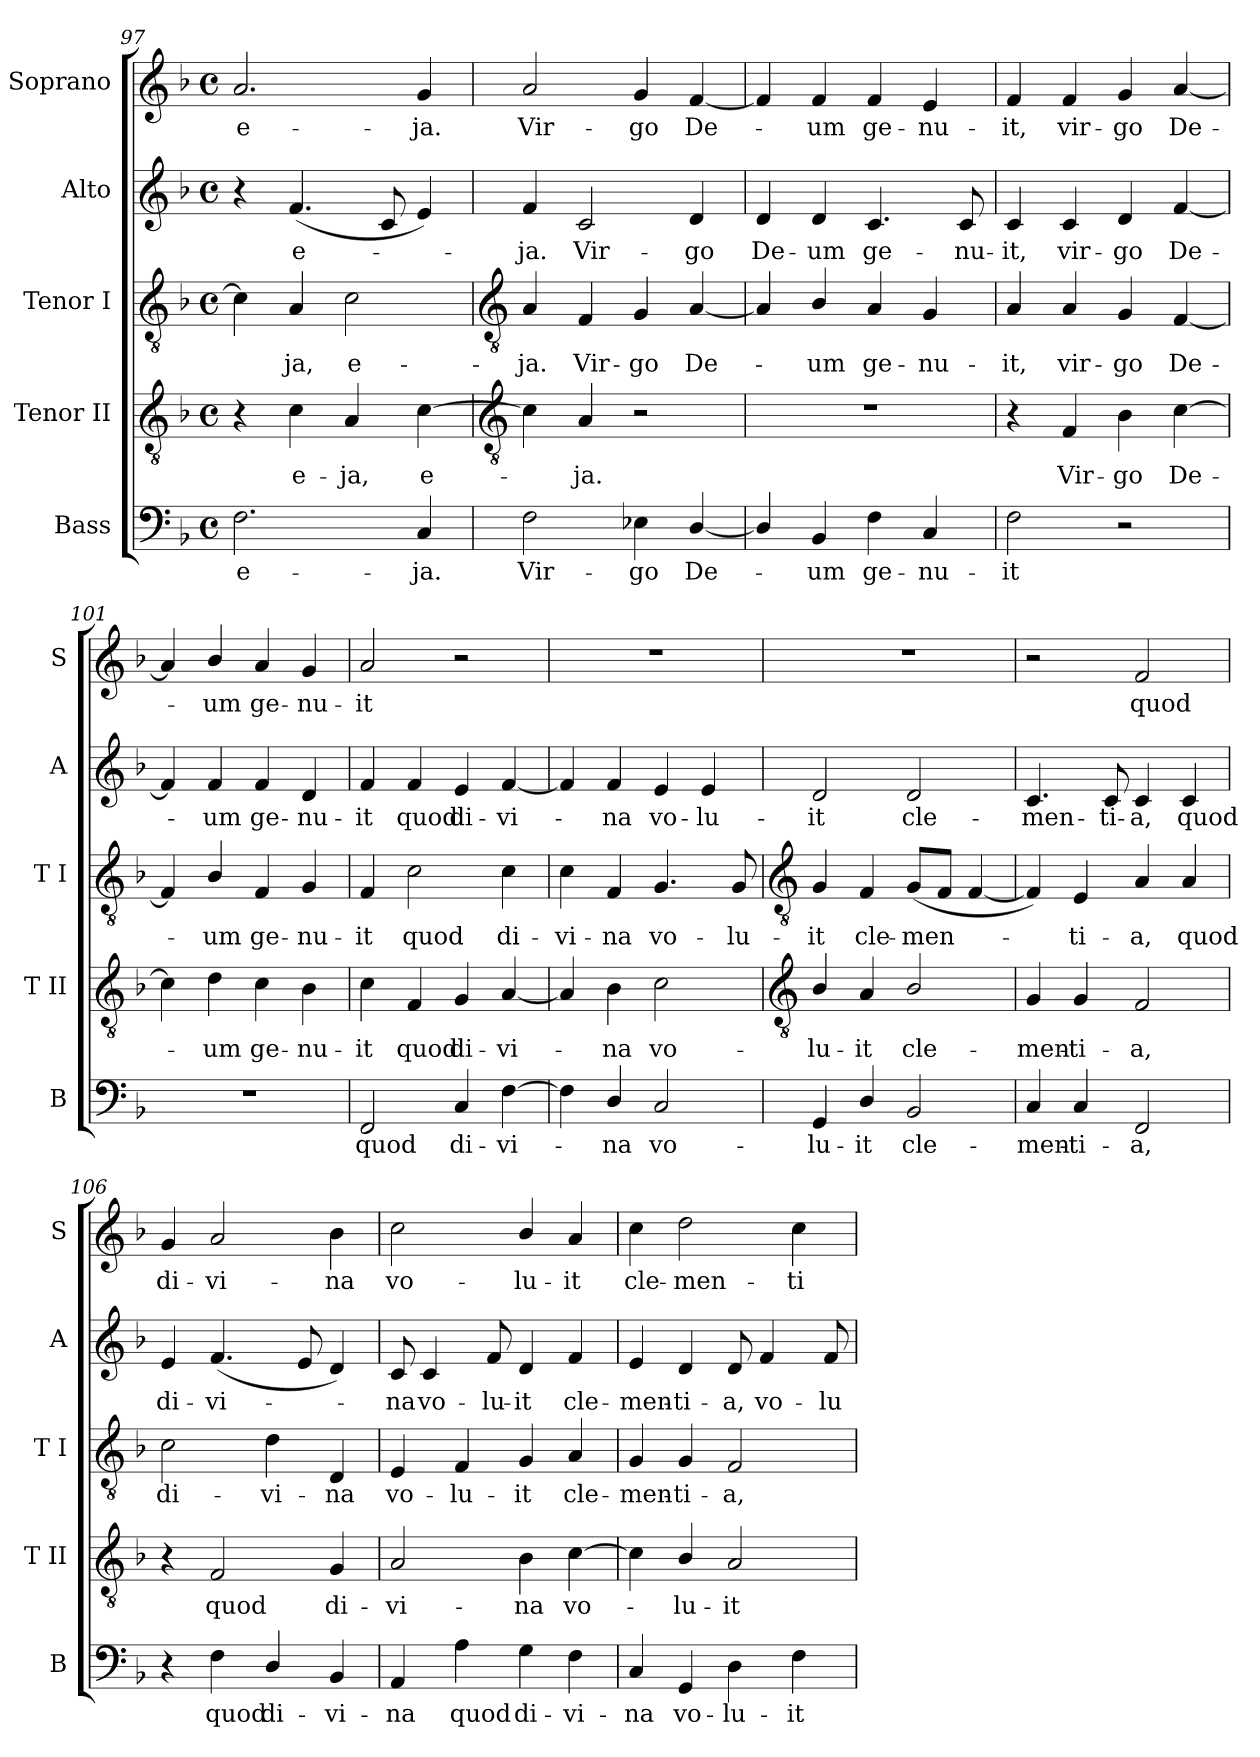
**kern	**text	**kern	**text	**kern	**text	**kern	**text	**kern	**text
*part5	*part5	*part4	*part4	*part3	*part3	*part2	*part2	*part1	*part1
*staff5	*staff5	*staff4	*staff4	*staff3	*staff3	*staff2	*staff2	*staff1	*staff1
*I"Bass	*	*I"Tenor II	*	*I"Tenor I	*	*I"Alto	*	*I"Soprano	*
*I'B	*	*I'T II	*	*I'T I	*	*I'A	*	*I'S	*
*clefF4	*	*clefGv2	*	*clefGv2	*	*clefG2	*	*clefG2	*
*k[b-]	*	*k[b-]	*	*k[b-]	*	*k[b-]	*	*k[b-]	*
*F:	*	*F:	*	*F:	*	*F:	*	*F:	*
*M4/4	*	*M4/4	*	*M4/4	*	*M4/4	*	*M4/4	*
*met(c)	*	*met(c)	*	*met(c)	*	*met(c)	*	*met(c)	*
=97	=97	=97	=97	=97	=97	=97	=97	=97	=97
!	!LO:LY:b	!	!	!	!	!	!	!	!LO:LY:b
2.F	e-	4r	.	4c]	.	4r	.	2.a	e-
!	!	!	!LO:LY:b	!	!LO:LY:b	!	!LO:LY:b	!	!
.	.	4c	e-	4A	ja,	(<4.f	e-	.	.
!	!	!	!LO:LY:b	!	!LO:LY:b	!	!	!	!
.	.	4A	-ja,	2c	e-	.	.	.	.
.	.	.	.	.	.	8c	.	.	.
!	!LO:LY:b	!	!LO:LY:b	!	!	!	!	!	!LO:LY:b
4C	-ja.	[4c	e-	.	.	4e)	.	4g	-ja.
!!LO:LB:g=z
=98	=98	=98	=98	=98	=98	=98	=98	=98	=98
*	*	*clefGv2	*	*clefGv2	*	*	*	*	*
!	!LO:LY:b	!	!	!	!LO:LY:b	!	!LO:LY:b	!	!LO:LY:b
2F	Vir-	4c]	.	4A	-ja.	4f	ja.	2a	Vir-
!	!	!	!LO:LY:b	!	!LO:LY:b	!	!LO:LY:b	!	!
.	.	4A	ja.	4F	Vir-	2c	Vir-	.	.
!	!LO:LY:b	!	!	!	!LO:LY:b	!	!	!	!LO:LY:b
4E-X	-go	2r	.	4G	-go	.	.	4g	-go
!	!LO:LY:b	!	!	!	!LO:LY:b	!	!LO:LY:b	!	!LO:LY:b
[4D/	De-	.	.	[4A	De-	4d	-go	[4f	De-
=99	=99	=99	=99	=99	=99	=99	=99	=99	=99
!	!	!	!	!	!	!	!LO:LY:b	!	!
4D/]	.	1r	.	4A]	.	4d	De-	4f]	.
!	!LO:LY:b	!	!	!	!LO:LY:b	!	!LO:LY:b	!	!LO:LY:b
4BB-	um	.	.	4B-/	um	4d	-um	4f	um
!	!LO:LY:b	!	!	!	!LO:LY:b	!	!LO:LY:b	!	!LO:LY:b
4F	ge-	.	.	4A	ge-	4.c	ge-	4f	ge-
!	!LO:LY:b	!	!	!	!LO:LY:b	!	!	!	!LO:LY:b
4C	-nu-	.	.	4G	-nu-	.	.	4e	-nu-
!	!	!	!	!	!	!	!LO:LY:b	!	!
.	.	.	.	.	.	8c	-nu-	.	.
=100	=100	=100	=100	=100	=100	=100	=100	=100	=100
!	!LO:LY:b	!	!	!	!LO:LY:b	!	!LO:LY:b	!	!LO:LY:b
2F	-it	4r	.	4A	-it,	4c	-it,	4f	-it,
!	!	!	!LO:LY:b	!	!LO:LY:b	!	!LO:LY:b	!	!LO:LY:b
.	.	4F	Vir-	4A	vir-	4c	vir-	4f	vir-
!	!	!	!LO:LY:b	!	!LO:LY:b	!	!LO:LY:b	!	!LO:LY:b
2r	.	4B-	-go	4G	-go	4d	-go	4g	-go
!	!	!	!LO:LY:b	!	!LO:LY:b	!	!LO:LY:b	!	!LO:LY:b
.	.	[4c	De-	[4F	De-	[4f	De-	[4a	De-
=101	=101	=101	=101	=101	=101	=101	=101	=101	=101
1r	.	4c]	.	4F]	.	4f]	.	4a]	.
!	!	!	!LO:LY:b	!	!LO:LY:b	!	!LO:LY:b	!	!LO:LY:b
.	.	4d	um	4B-/	um	4f	um	4b-/	um
!	!	!	!LO:LY:b	!	!LO:LY:b	!	!LO:LY:b	!	!LO:LY:b
.	.	4c	ge-	4F	ge-	4f	ge-	4a	ge-
!	!	!	!LO:LY:b	!	!LO:LY:b	!	!LO:LY:b	!	!LO:LY:b
.	.	4B-	-nu-	4G	-nu-	4d	-nu-	4g	-nu-
=102	=102	=102	=102	=102	=102	=102	=102	=102	=102
!	!LO:LY:b	!	!LO:LY:b	!	!LO:LY:b	!	!LO:LY:b	!	!LO:LY:b
2FF	quod	4c	-it	4F	-it	4f	-it	2a	-it
!	!	!	!LO:LY:b	!	!LO:LY:b	!	!LO:LY:b	!	!
.	.	4F	quod	2c	quod	4f	quod	.	.
!	!LO:LY:b	!	!LO:LY:b	!	!	!	!LO:LY:b	!	!
4C	di-	4G	di-	.	.	4e	di-	2r	.
!	!LO:LY:b	!	!LO:LY:b	!	!LO:LY:b	!	!LO:LY:b	!	!
[4F	-vi-	[4A	-vi-	4c	di-	[4f	-vi-	.	.
=103	=103	=103	=103	=103	=103	=103	=103	=103	=103
!	!	!	!	!	!LO:LY:b	!	!	!	!
4F]	.	4A]	.	4c	-vi-	4f]	.	1r	.
!	!LO:LY:b	!	!LO:LY:b	!	!LO:LY:b	!	!LO:LY:b	!	!
4D/	na	4B-	na	4F	-na	4f	na	.	.
!	!LO:LY:b	!	!LO:LY:b	!	!LO:LY:b	!	!LO:LY:b	!	!
2C	vo-	2c	vo-	4.G	vo-	4e	vo-	.	.
!	!	!	!	!	!	!	!LO:LY:b	!	!
.	.	.	.	.	.	4e	-lu-	.	.
!	!	!	!	!	!LO:LY:b	!	!	!	!
.	.	.	.	8G	-lu-	.	.	.	.
!!LO:LB:g=z
=104	=104	=104	=104	=104	=104	=104	=104	=104	=104
*	*	*clefGv2	*	*clefGv2	*	*	*	*	*
!	!LO:LY:b	!	!LO:LY:b	!	!LO:LY:b	!	!LO:LY:b	!	!
4GG	-lu-	4B-/	-lu-	4G	-it	2d	-it	1r	.
!	!LO:LY:b	!	!LO:LY:b	!	!LO:LY:b	!	!	!	!
4D/	-it	4A	-it	4F	cle-	.	.	.	.
!	!LO:LY:b	!	!LO:LY:b	!	!LO:LY:b	!	!LO:LY:b	!	!
2BB-	cle-	2B-/	cle-	(<8GL	-men-	2d	cle-	.	.
.	.	.	.	8FJ	.	.	.	.	.
.	.	.	.	[4F	.	.	.	.	.
=105	=105	=105	=105	=105	=105	=105	=105	=105	=105
!	!LO:LY:b	!	!LO:LY:b	!	!	!	!LO:LY:b	!	!
4C	-men-	4G	-men-	4F])	.	4.c	-men-	2r	.
!	!LO:LY:b	!	!LO:LY:b	!	!LO:LY:b	!	!	!	!
4C	-ti-	4G	-ti-	4E	ti-	.	.	.	.
!	!	!	!	!	!	!	!LO:LY:b	!	!
.	.	.	.	.	.	8c	-ti-	.	.
!	!LO:LY:b	!	!LO:LY:b	!	!LO:LY:b	!	!LO:LY:b	!	!LO:LY:b
2FF	-a,	2F	-a,	4A	-a,	4c	-a,	2f	quod
!	!	!	!	!	!LO:LY:b	!	!LO:LY:b	!	!
.	.	.	.	4A	quod	4c	quod	.	.
=106	=106	=106	=106	=106	=106	=106	=106	=106	=106
!	!	!	!	!	!LO:LY:b	!	!LO:LY:b	!	!LO:LY:b
4r	.	4r	.	2c	di-	4e	di-	4g	di-
!	!LO:LY:b	!	!LO:LY:b	!	!	!	!LO:LY:b	!	!LO:LY:b
4F	quod	2F	quod	.	.	(<4.f	-vi-	2a	-vi-
!	!LO:LY:b	!	!	!	!LO:LY:b	!	!	!	!
4D/	di-	.	.	4d	-vi-	.	.	.	.
.	.	.	.	.	.	8e	.	.	.
!	!LO:LY:b	!	!LO:LY:b	!	!LO:LY:b	!	!	!	!LO:LY:b
4BB-	-vi-	4G	di-	4D	-na	4d)	.	4b-	-na
=107	=107	=107	=107	=107	=107	=107	=107	=107	=107
!	!LO:LY:b	!	!LO:LY:b	!	!LO:LY:b	!	!LO:LY:b	!	!LO:LY:b
4AA	-na	2A	-vi-	4E	vo-	8c	na	2cc	vo-
!	!	!	!	!	!	!	!LO:LY:b	!	!
.	.	.	.	.	.	4c	vo-	.	.
!	!LO:LY:b	!	!	!	!LO:LY:b	!	!	!	!
4A	quod	.	.	4F	-lu-	.	.	.	.
!	!	!	!	!	!	!	!LO:LY:b	!	!
.	.	.	.	.	.	8f	-lu-	.	.
!	!LO:LY:b	!	!LO:LY:b	!	!LO:LY:b	!	!LO:LY:b	!	!LO:LY:b
4G	di-	4B-	-na	4G	-it	4d	-it	4b-/	-lu-
!	!LO:LY:b	!	!LO:LY:b	!	!LO:LY:b	!	!LO:LY:b	!	!LO:LY:b
4F	-vi-	[4c	vo-	4A	cle-	4f	cle-	4a	-it
=108	=108	=108	=108	=108	=108	=108	=108	=108	=108
!	!LO:LY:b	!	!	!	!LO:LY:b	!	!LO:LY:b	!	!LO:LY:b
4C	-na	4c]	.	4G	-men-	4e	-men-	4cc	cle-
!	!LO:LY:b	!	!LO:LY:b	!	!LO:LY:b	!	!LO:LY:b	!	!LO:LY:b
4GG	vo-	4B-/	lu-	4G	-ti-	4d	-ti-	2dd	-men-
!	!LO:LY:b	!	!LO:LY:b	!	!LO:LY:b	!	!LO:LY:b	!	!
4D	-lu-	2A	-it	2F	-a,	8d	-a,	.	.
!	!	!	!	!	!	!	!LO:LY:b	!	!
.	.	.	.	.	.	4f	vo-	.	.
!	!LO:LY:b	!	!	!	!	!	!	!	!LO:LY:b
4F	-it	.	.	.	.	.	.	4cc	-ti-
!	!	!	!	!	!	!	!LO:LY:b	!	!
.	.	.	.	.	.	8f	-lu-	.	.
=	=	=	=	=	=	=	=	=	=
*-	*-	*-	*-	*-	*-	*-	*-	*-	*-
